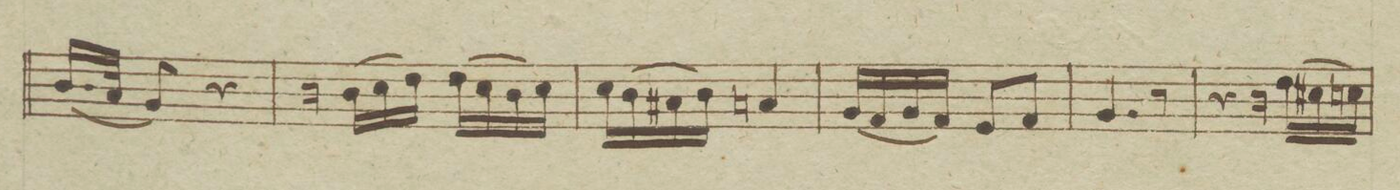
**kern	**dynam
*I"Violino Secondo	*
*clefG2	*
*k[f#]	*
*met(c)	*
*M2/4	*
(16.b/LL	.
32a/JJk	.
8g/)	.
4r	.
=144	=144
16r	.
(16b\LL	.
16cc\	.
16dd\JJ)	.
(16dd\LL	.
16cc\	.
16b\	.
16cc\JJ)	.
=145	=145
(16cc\LL	.
16b\	.
16a#X\	.
16b\JJ)	.
4an/	.
=146	=146
(16g/LL	.
16f#/	.
16g/	.
16f#/JJ)	.
8e/L	.
8f#/J	.
=147	=147
4.g/	.
8r	.
=148	=148
4r	.
16r	.
(16dd\LL	.
16cc#X\	.
16ccn\JJ)	.
=149	=149
*-	*-
